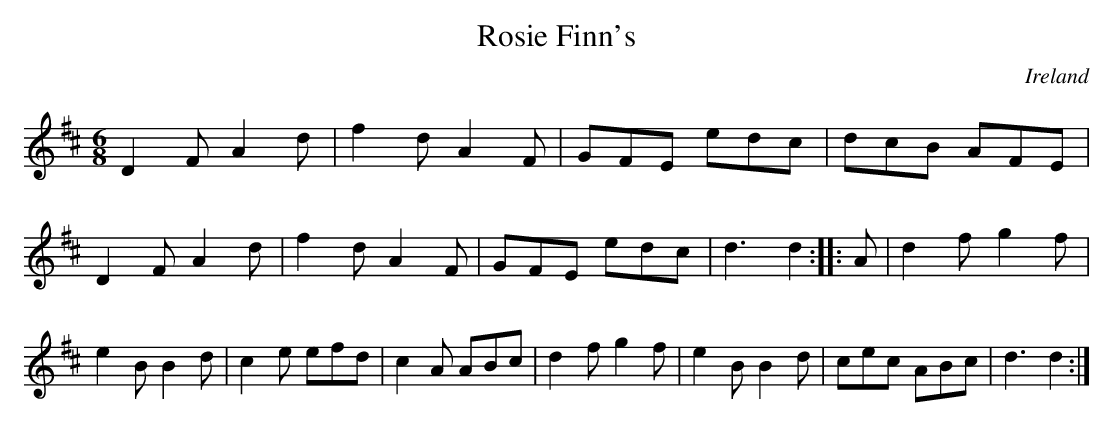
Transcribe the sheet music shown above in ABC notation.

X:1
T:Rosie Finn's
M:6/8
L:1/8
O:Ireland
K:D
D2F A2d|f2d A2F|GFE edc|dcB AFE|\
D2F A2d|f2d A2F|GFE edc|d3 d2::A|\
d2f g2f|e2B B2d|c2e efd|c2A ABc|\
d2f g2f|e2B B2d|cec ABc|d3 d2:|
